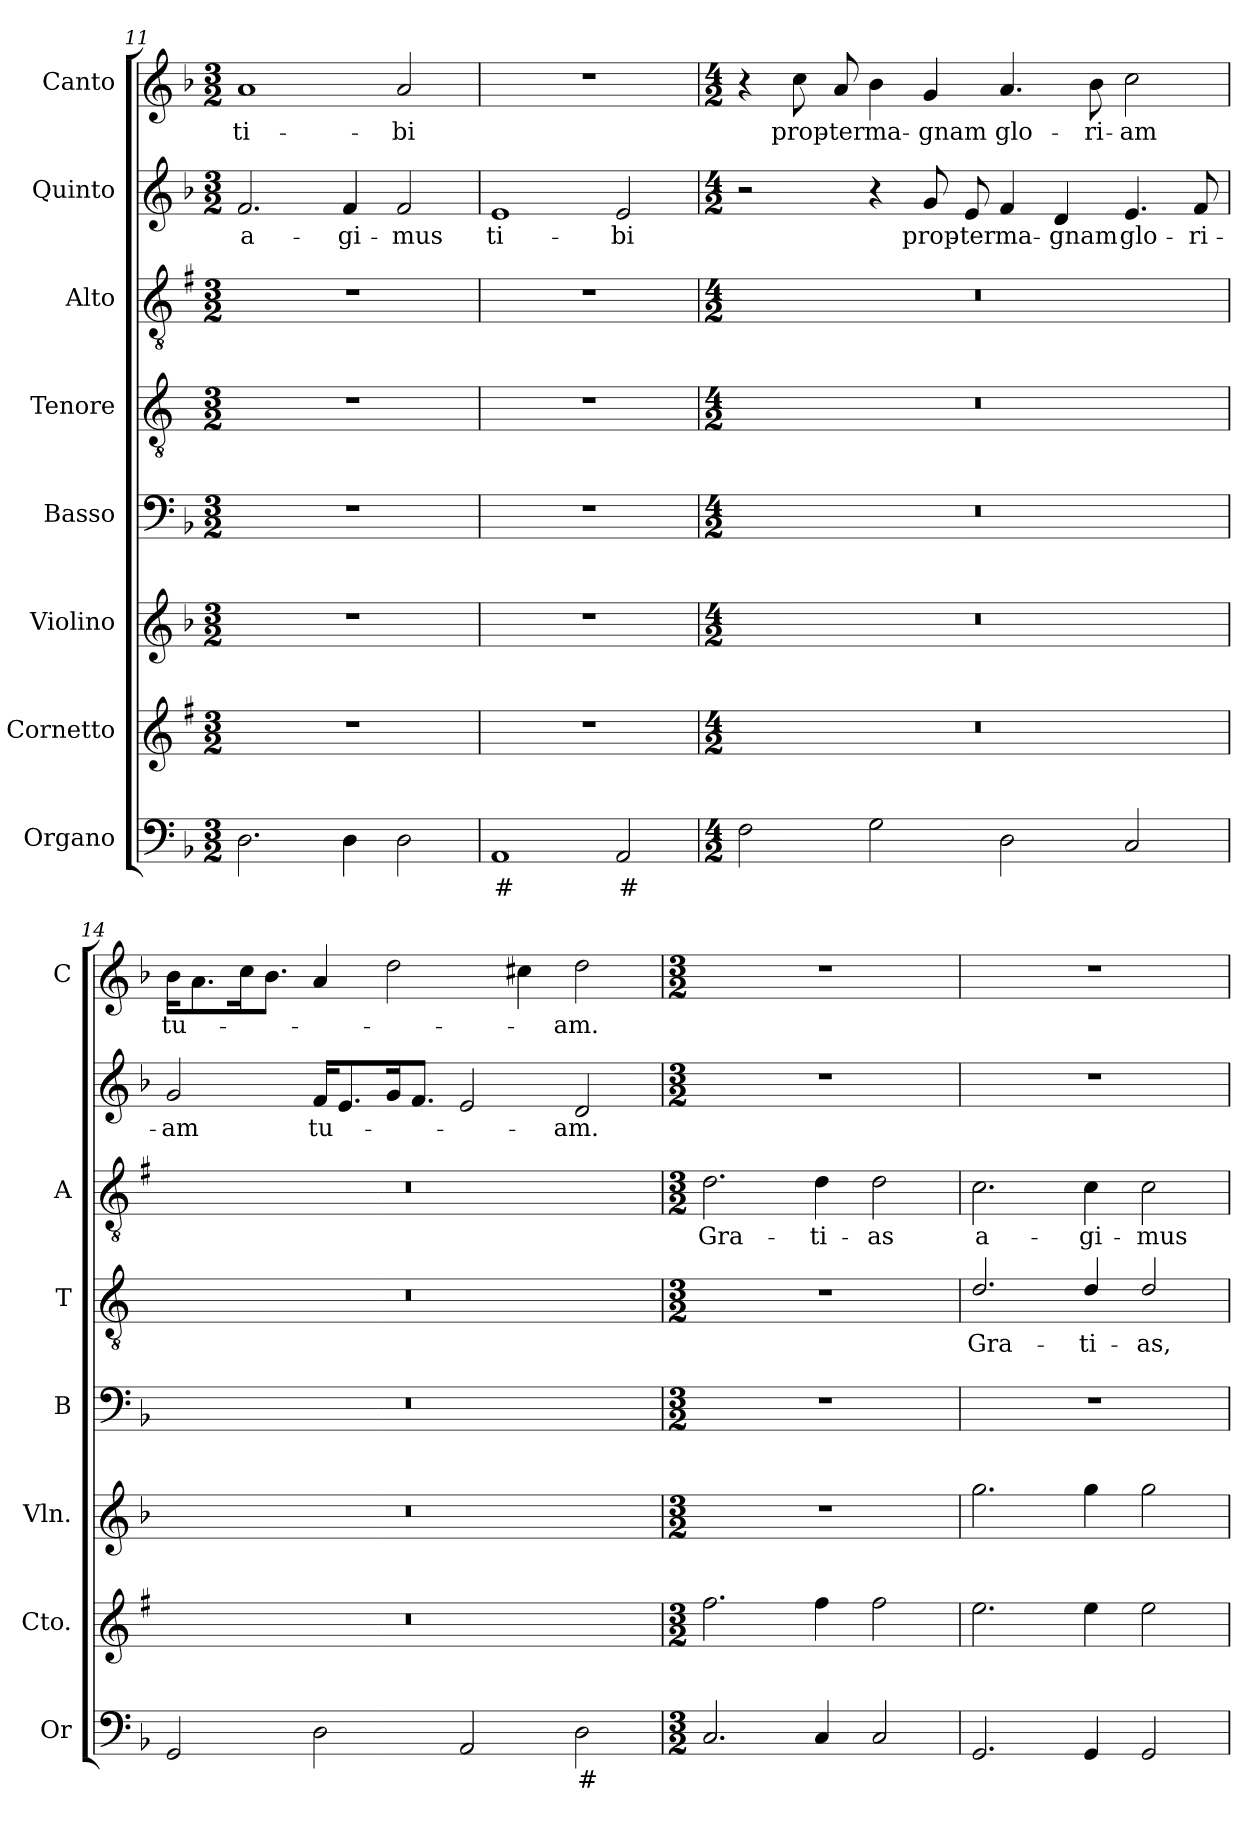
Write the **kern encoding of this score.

**kern	**text	**kern	**kern	**kern	**kern	**text	**kern	**text	**kern	**text	**kern	**text
*part8	*part8	*part7	*part6	*part5	*part4	*part4	*part3	*part3	*part2	*part2	*part1	*part1
*staff8	*staff8	*staff7	*staff6	*staff5	*staff4	*staff4	*staff3	*staff3	*staff2	*staff2	*staff1	*staff1
*I"Organo	*	*I"Cornetto	*I"Violino	*I"Basso	*I"Tenore	*	*I"Alto	*	*I"Quinto	*	*I"Canto	*
*I'Or	*	*I'Cto.	*I'Vln.	*I'B	*I'T	*	*I'A	*	*	*	*I'C	*
*clefF4	*	*clefG2	*clefG2	*clefF4	*clefGv2	*	*clefGv2	*	*clefG2	*	*clefG2	*
*	*	*ITrd1c2	*	*	*ITrd4c7	*	*ITrd1c2	*	*	*	*	*
*k[b-]	*	*k[b-]	*k[b-]	*k[b-]	*k[b-]	*	*k[b-]	*	*k[b-]	*	*k[b-]	*
*F:	*	*F:	*F:	*F:	*F:	*	*F:	*	*F:	*	*F:	*
*M3/2	*	*M3/2	*M3/2	*M3/2	*M3/2	*	*M3/2	*	*M3/2	*	*M3/2	*
=11	=11	=11	=11	=11	=11	=11	=11	=11	=11	=11	=11	=11
!	!	!	!	!	!	!	!	!	!	!LO:LY:b	!	!LO:LY:b
2.D\	.	1.r	1.r	1.r	1.r	.	1.r	.	2.f/	a-	1a	ti-
!	!	!	!	!	!	!	!	!	!	!LO:LY:b	!	!
4D\	.	.	.	.	.	.	.	.	4f/	-gi-	.	.
!	!	!	!	!	!	!	!	!	!	!LO:LY:b	!	!LO:LY:b
2D\	.	.	.	.	.	.	.	.	2f/	-mus	2a/	-bi
=12	=12	=12	=12	=12	=12	=12	=12	=12	=12	=12	=12	=12
!	!LO:LY:b	!	!	!	!	!	!	!	!	!LO:LY:b	!	!
1AA	#	1.r	1.r	1.r	1.r	.	1.r	.	1e	ti-	1.r	.
!	!LO:LY:b	!	!	!	!	!	!	!	!	!LO:LY:b	!	!
2AA/	#	.	.	.	.	.	.	.	2e/	-bi	.	.
!!LO:LB:g=z
=13	=13	=13	=13	=13	=13	=13	=13	=13	=13	=13	=13	=13
*M4/2	*	*M4/2	*M4/2	*M4/2	*M4/2	*	*M4/2	*	*M4/2	*	*M4/2	*
2F\	.	0r	0r	0r	0r	.	0r	.	2r	.	4r	.
!	!	!	!	!	!	!	!	!	!	!	!	!LO:LY:b
.	.	.	.	.	.	.	.	.	.	.	8cc\	prop-
!	!	!	!	!	!	!	!	!	!	!	!	!LO:LY:b
.	.	.	.	.	.	.	.	.	.	.	8a/	-ter
!	!	!	!	!	!	!	!	!	!	!	!	!LO:LY:b
2G\	.	.	.	.	.	.	.	.	4r	.	4b-\	ma-
!	!	!	!	!	!	!	!	!	!	!LO:LY:b	!	!LO:LY:b
.	.	.	.	.	.	.	.	.	8g/	prop-	4g/	-gnam
!	!	!	!	!	!	!	!	!	!	!LO:LY:b	!	!
.	.	.	.	.	.	.	.	.	8e/	-ter	.	.
!	!	!	!	!	!	!	!	!	!	!LO:LY:b	!	!LO:LY:b
2D\	.	.	.	.	.	.	.	.	4f/	ma-	4.a/	glo-
!	!	!	!	!	!	!	!	!	!	!LO:LY:b	!	!
.	.	.	.	.	.	.	.	.	4d/	-gnam	.	.
!	!	!	!	!	!	!	!	!	!	!	!	!LO:LY:b
.	.	.	.	.	.	.	.	.	.	.	8b-\	-ri-
!	!	!	!	!	!	!	!	!	!	!LO:LY:b	!	!LO:LY:b
2C/	.	.	.	.	.	.	.	.	4.e/	glo-	2cc\	-am
!	!	!	!	!	!	!	!	!	!	!LO:LY:b	!	!
.	.	.	.	.	.	.	.	.	8f/	-ri-	.	.
=14	=14	=14	=14	=14	=14	=14	=14	=14	=14	=14	=14	=14
!	!	!	!	!	!	!	!	!	!	!LO:LY:b	!	!LO:LY:b
2GG/	.	0r	0r	0r	0r	.	0r	.	2g/	-am	16b-\KL	tu-
.	.	.	.	.	.	.	.	.	.	.	8.a\	.
.	.	.	.	.	.	.	.	.	.	.	16cc\k	.
.	.	.	.	.	.	.	.	.	.	.	8.b-\J	.
!	!	!	!	!	!	!	!	!	!	!LO:LY:b	!	!
2D\	.	.	.	.	.	.	.	.	16f/KL	tu-	4a/	.
.	.	.	.	.	.	.	.	.	8.e/	.	.	.
.	.	.	.	.	.	.	.	.	16g/k	.	2dd\	.
.	.	.	.	.	.	.	.	.	8.f/J	.	.	.
2AA/	.	.	.	.	.	.	.	.	2e/	.	.	.
.	.	.	.	.	.	.	.	.	.	.	4cc#X\	.
!	!LO:LY:b	!	!	!	!	!	!	!	!	!LO:LY:b	!	!LO:LY:b
2D\	#	.	.	.	.	.	.	.	2d/	-am.	2dd\	-am.
!!LO:LB:g=z
=15	=15	=15	=15	=15	=15	=15	=15	=15	=15	=15	=15	=15
*M3/2	*	*M3/2	*M3/2	*M3/2	*M3/2	*	*M3/2	*	*M3/2	*	*M3/2	*
!	!	!	!	!	!	!	!	!LO:LY:b	!	!	!	!
2.C/	.	2.ee\	1.r	1.r	1.r	.	2.c\	Gra-	1.r	.	1.r	.
!	!	!	!	!	!	!	!	!LO:LY:b	!	!	!	!
4C/	.	4ee\	.	.	.	.	4c\	-ti-	.	.	.	.
!	!	!	!	!	!	!	!	!LO:LY:b	!	!	!	!
2C/	.	2ee\	.	.	.	.	2c\	-as	.	.	.	.
=16	=16	=16	=16	=16	=16	=16	=16	=16	=16	=16	=16	=16
!	!	!	!	!	!	!LO:LY:b	!	!LO:LY:b	!	!	!	!
2.GG/	.	2.dd\	2.gg\	1.r	2.G/	Gra-	2.B-\	a-	1.r	.	1.r	.
!	!	!	!	!	!	!LO:LY:b	!	!LO:LY:b	!	!	!	!
4GG/	.	4dd\	4gg\	.	4G/	-ti-	4B-\	-gi-	.	.	.	.
!	!	!	!	!	!	!LO:LY:b	!	!LO:LY:b	!	!	!	!
2GG/	.	2dd\	2gg\	.	2G/	-as,	2B-\	-mus	.	.	.	.
=	=	=	=	=	=	=	=	=	=	=	=	=
*-	*-	*-	*-	*-	*-	*-	*-	*-	*-	*-	*-	*-
